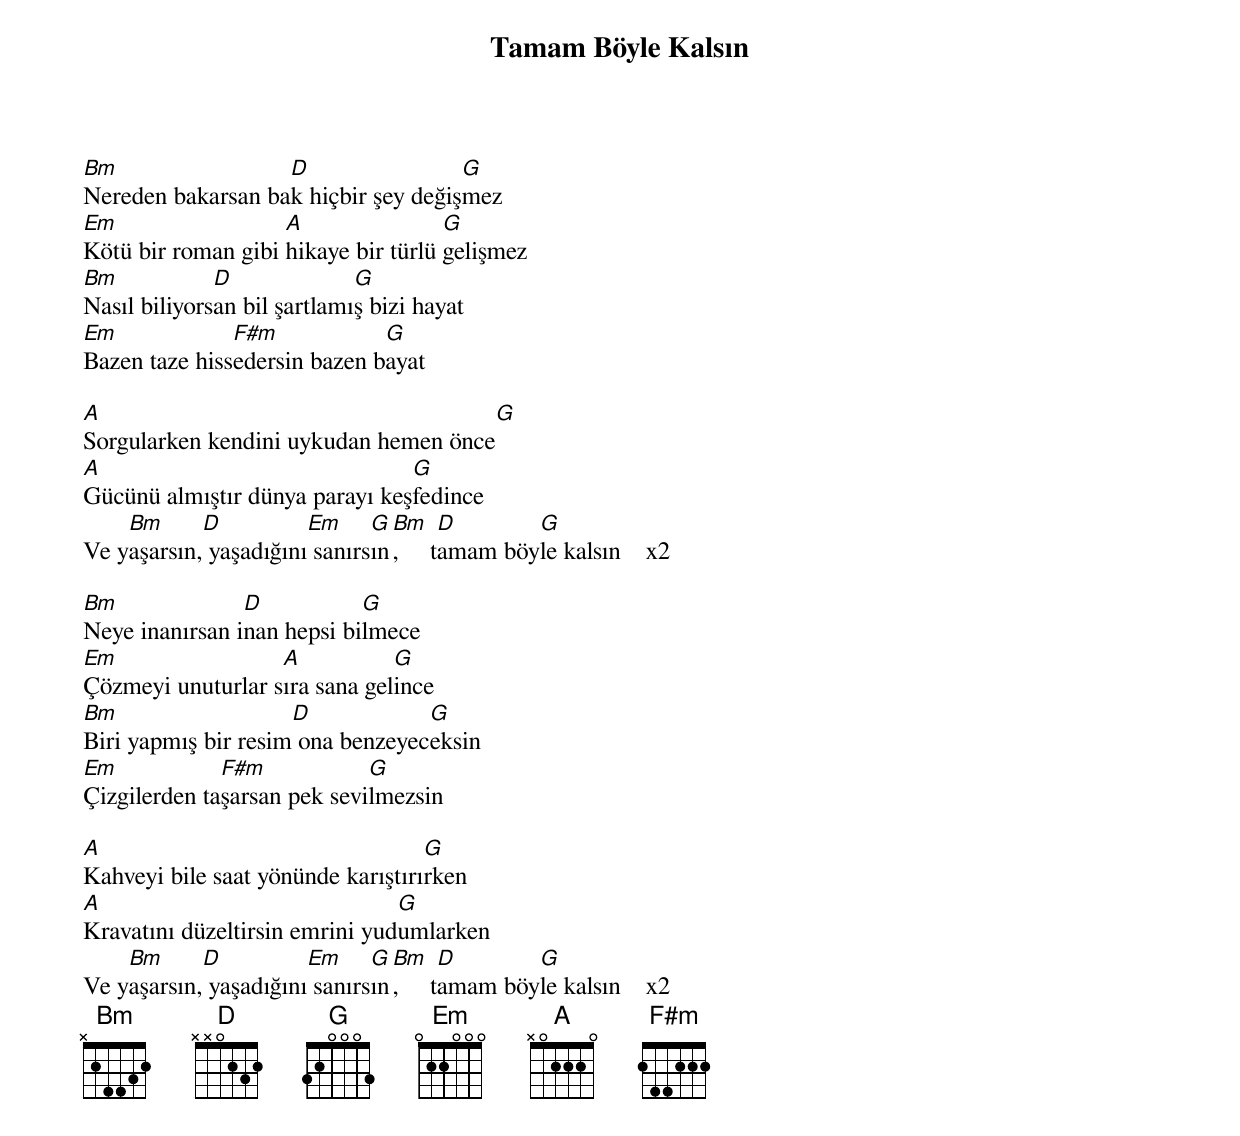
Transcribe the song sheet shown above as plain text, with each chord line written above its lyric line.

{title: Tamam Böyle Kalsın}
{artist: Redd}

Bm                 D                 G
Nereden bakarsan bak hiçbir şey değişmez
Em                  A                G
Kötü bir roman gibi hikaye bir türlü gelişmez
Bm            D              G
Nasıl biliyorsan bil şartlamış bizi hayat
Em             F#m            G
Bazen taze hissedersin bazen bayat

A                                      G
Sorgularken kendini uykudan hemen önce
A                               G
Gücünü almıştır dünya parayı keşfedince
    Bm      D          Em     G Bm     D       G
Ve yaşarsın, yaşadığını sanırsın,     tamam böyle kalsın    x2

Bm              D           G
Neye inanırsan inan hepsi bilmece
Em                 A           G
Çözmeyi unuturlar sıra sana gelince
Bm                   D            G
Biri yapmış bir resim ona benzeyeceksin
Em            F#m            G
Çizgilerden taşarsan pek sevilmezsin

A                                  G
Kahveyi bile saat yönünde karıştırırken
A                               G
Kravatını düzeltirsin emrini yudumlarken
    Bm      D          Em     G Bm     D       G
Ve yaşarsın, yaşadığını sanırsın,     tamam böyle kalsın    x2
